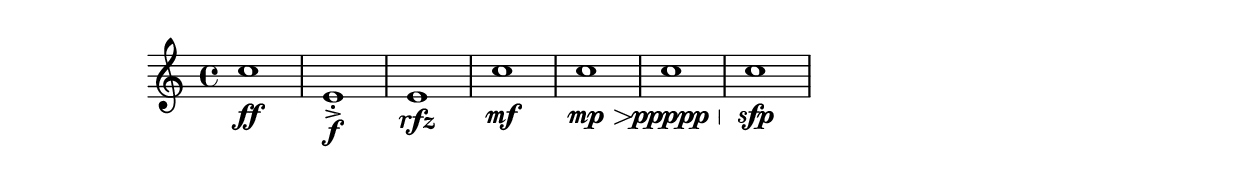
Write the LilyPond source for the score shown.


\version "2.7.32"

\header {texidoc = "Dynamic letters are kerned, and their weight
matches that of the hairpin signs.  The dynamic scripts should be
horizontally centered on the note head.  Scripts that should appear
closer to the note head (staccato, accent) are reckoned with.
"  }


\relative c'' {
  c1\ff
  e,-.-> \f
  e \rfz		      
  c' \mf
  c \mp \> 
  c\!\ppppp \< 
  c\sfp\!
}

